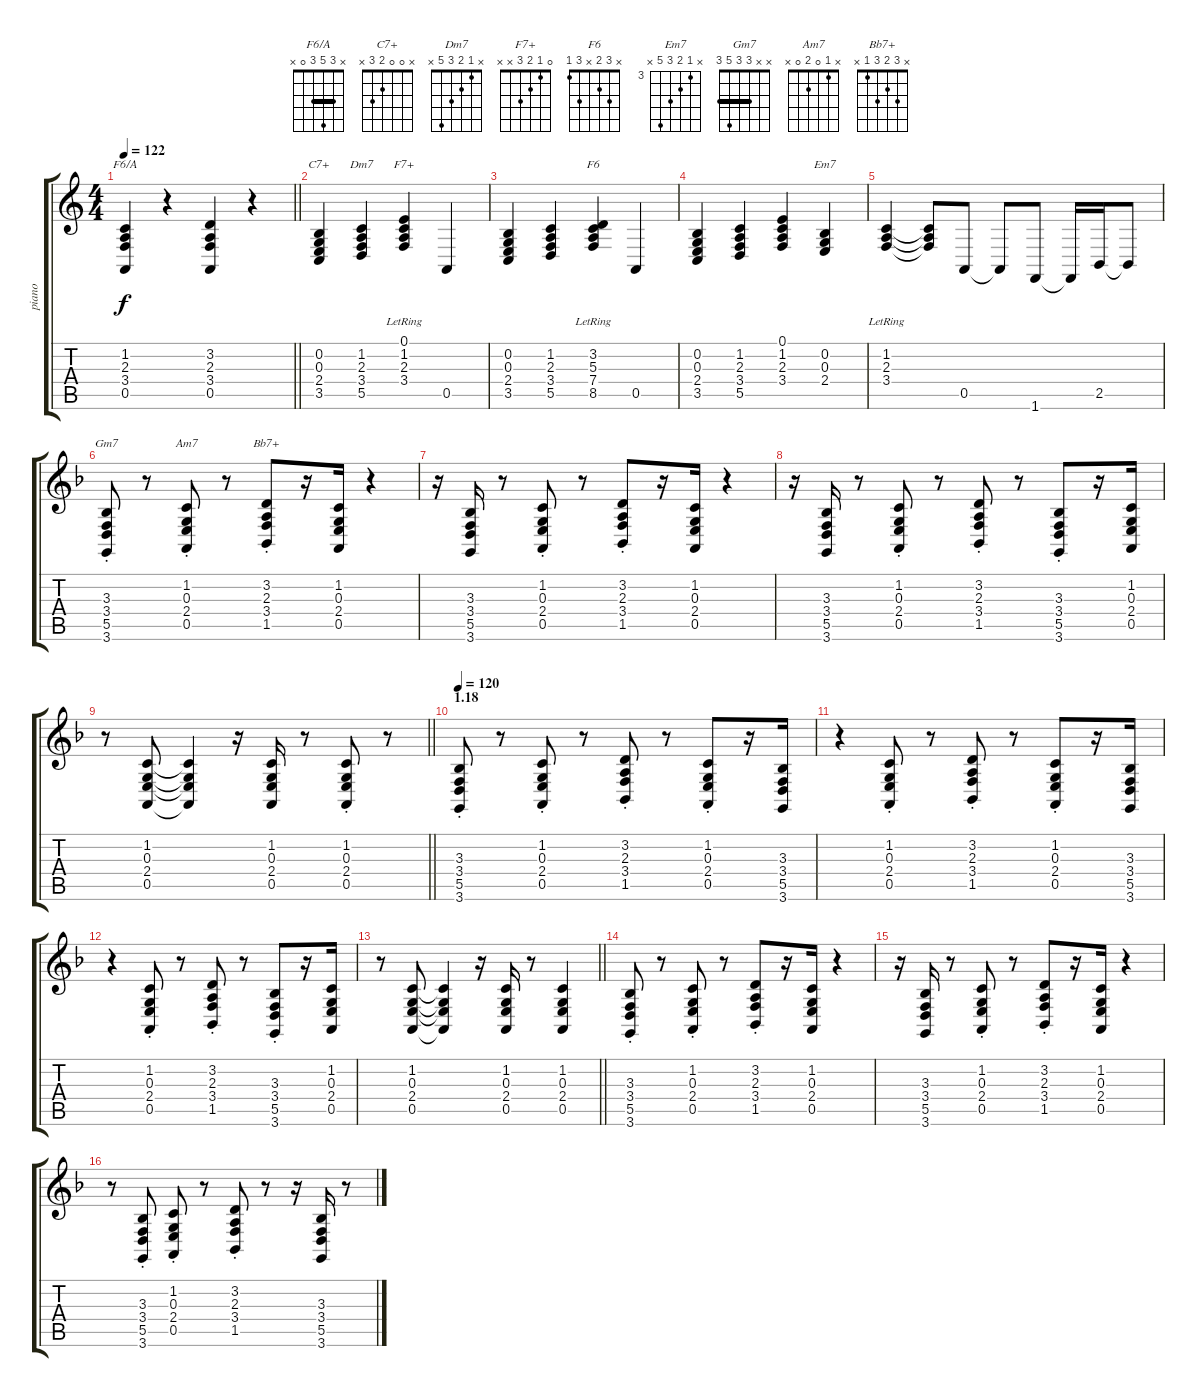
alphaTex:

\track ("piano" "piano") {instrument acousticgrandpiano}
\staff {score tabs}
\tuning (E4 B3 G3 D3 A2 E2) {hide}
\chord ("F6/A" x 3 5 3 0 x) {barre 3}
\chord ("C7+" x 0 0 2 3 x)
\chord ("Dm7" x 1 2 3 5 x)
\chord ("F7+" 0 1 2 3 x x)
\chord ("F6" x 3 2 x 3 1)
\chord ("Em7" x 3 4 5 7 x) {firstfret 3}
\chord ("Gm7" x x 3 3 5 3) {barre 3}
\chord ("Am7" x 1 0 2 0 x)
\chord ("Bb7+" x 3 2 3 1 x)
\ts (4 4)
\tempo 122
\clef g2
\barLineRight lightlight
\ks c
(1.2 2.3 3.4 0.5).4{ch "F6/A" dy f} r.4 (3.2 2.3 3.4 0.5).4 r.4 |
(0.2 0.3 2.4 3.5).4{ch "C7+"} (1.2 2.3 3.4 5.5).4{ch "Dm7"} (0.1{lr} 1.2{lr} 2.3{lr} 3.4{lr}).4{ch "F7+"} 0.5.4 |
(0.2 0.3 2.4 3.5).4 (1.2 2.3 3.4 5.5).4 (3.2{lr} 5.3{lr} 7.4{lr} 8.5{lr}).4{ch "F6"} 0.5.4 |
(0.2 0.3 2.4 3.5).4 (1.2 2.3 3.4 5.5).4 (0.1 1.2 2.3 3.4).4 (0.2 0.3 2.4).4{ch "Em7"} |
(1.2{lr} 2.3{lr} 3.4{lr}).4 (1.2{t} 2.3{t} 3.4{t}).8 0.5.8 0.5{t}.8 1.6.8 1.6{t}.16 2.5.16 2.5{t}.8 |
\ks f
(3.3{st} 3.4{st} 5.5{st} 3.6{st}).8{ch "Gm7"} r.8 (1.2{st} 0.3{st} 2.4{st} 0.5{st}).8{ch "Am7"} r.8 (3.2{st} 2.3{st} 3.4{st} 1.5{st}).8{ch "Bb7+"} r.16 (1.2 0.3 2.4 0.5).16 r.4 |
r.16 (3.3 3.4 5.5 3.6).16 r.8 (1.2{st} 0.3{st} 2.4{st} 0.5{st}).8 r.8 (3.2{st} 2.3{st} 3.4{st} 1.5{st}).8 r.16 (1.2 0.3 2.4 0.5).16 r.4 |
r.16 (3.3 3.4 5.5 3.6).16 r.8 (1.2{st} 0.3{st} 2.4{st} 0.5{st}).8 r.8 (3.2{st} 2.3{st} 3.4{st} 1.5{st}).8 r.8 (3.3{st} 3.4{st} 5.5{st} 3.6{st}).8 r.16 (1.2 0.3 2.4 0.5).16 |
\barLineRight lightlight
r.8 (1.2 0.3 2.4 0.5).8 (1.2{t} 0.3{t} 2.4{t} 0.5{t}).4 r.16 (1.2 0.3 2.4 0.5).16 r.8 (1.2{st} 0.3{st} 2.4{st} 0.5{st}).8 r.8 |
\section ("" "1.18")
\tempo 120
(3.3{st} 3.4{st} 5.5{st} 3.6{st}).8 r.8 (1.2{st} 0.3{st} 2.4{st} 0.5{st}).8 r.8 (3.2{st} 2.3{st} 3.4{st} 1.5{st}).8 r.8 (1.2{st} 0.3{st} 2.4{st} 0.5{st}).8 r.16 (3.3 3.4 5.5 3.6).16 |
r.4 (1.2{st} 0.3{st} 2.4{st} 0.5{st}).8 r.8 (3.2{st} 2.3{st} 3.4{st} 1.5{st}).8 r.8 (1.2{st} 0.3{st} 2.4{st} 0.5{st}).8 r.16 (3.3 3.4 5.5 3.6).16 |
r.4 (1.2{st} 0.3{st} 2.4{st} 0.5{st}).8 r.8 (3.2{st} 2.3{st} 3.4{st} 1.5{st}).8 r.8 (3.3{st} 3.4{st} 5.5{st} 3.6{st}).8 r.16 (1.2 0.3 2.4 0.5).16 |
\barLineRight lightlight
r.8 (1.2 0.3 2.4 0.5).8 (1.2{t} 0.3{t} 2.4{t} 0.5{t}).4 r.16 (1.2 0.3 2.4 0.5).16 r.8 (1.2 0.3 2.4 0.5).4 |
(3.3{st} 3.4{st} 5.5{st} 3.6{st}).8 r.8 (1.2{st} 0.3{st} 2.4{st} 0.5{st}).8 r.8 (3.2{st} 2.3{st} 3.4{st} 1.5{st}).8 r.16 (1.2 0.3 2.4 0.5).16 r.4 |
r.16 (3.3 3.4 5.5 3.6).16 r.8 (1.2{st} 0.3{st} 2.4{st} 0.5{st}).8 r.8 (3.2{st} 2.3{st} 3.4{st} 1.5{st}).8 r.16 (1.2 0.3 2.4 0.5).16 r.4 |
r.8 (3.3{st} 3.4{st} 5.5{st} 3.6{st}).8 (1.2{st} 0.3{st} 2.4{st} 0.5{st}).8 r.8 (3.2{st} 2.3{st} 3.4{st} 1.5{st}).8 r.8 r.16 (3.3 3.4 5.5 3.6).16 r.8
